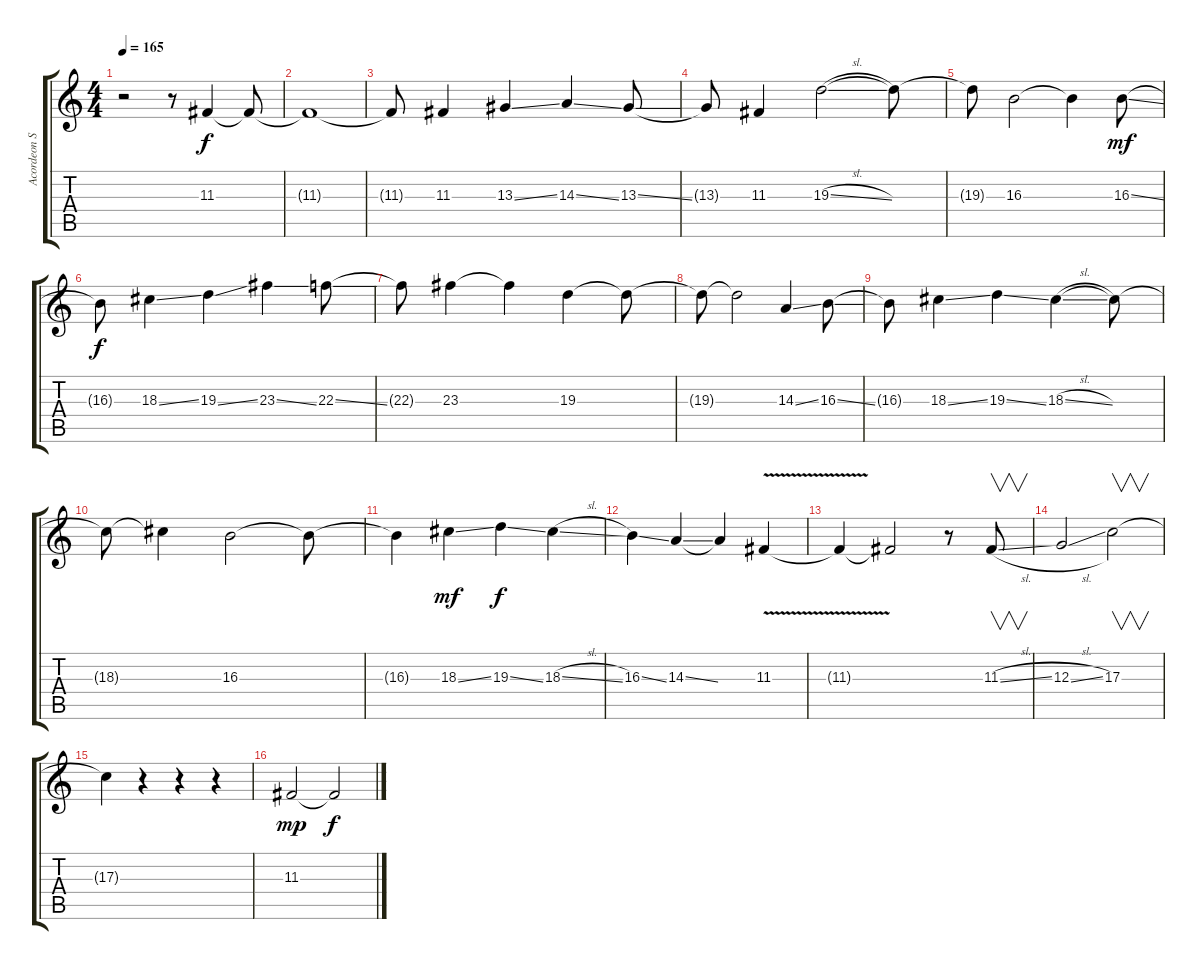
\track ("Acordeon Sergio Acosta" "Acordeon S") {instrument accordion}
\staff {score tabs}
\tuning (E4 B3 G3 D3 A2 E2) {hide}
\ts (4 4)
\tempo 165
\clef g2
\ks c
r.2{dy f instrument accordion} r.8 11.3.4 11.3{t}.8 |
11.3{t}.1 |
11.3{t}.8 11.3.4 13.3{ss}.4 14.3{ss}.4 13.3{ss}.8 |
13.3{t}.8 11.3.4 19.3{sl}.2 19.3{t}.8 |
19.3{t}.8 16.3.2 16.3{t}.4 16.3{ss}.8{dy mf} |
16.3{t}.8{dy f} 18.3{ss}.4 19.3{ss}.4 23.3{ss}.4 22.3{ss}.8 |
22.3{t}.8 23.3.4 23.3{t}.4 19.3.4 19.3{t}.8 |
19.3{t}.8 19.3{t}.2 14.3{ss}.4 16.3{ss}.8 |
16.3{t}.8 18.3{ss}.4 19.3{ss}.4 18.3{sl}.4 18.3{t}.8 |
18.3{t}.8 18.3{t}.4 16.3.2 16.3{t}.8 |
16.3{t}.4 18.3{ss}.4{dy mf} 19.3{ss}.4{dy f} 18.3{sl}.4 |
16.3{ss}.4 14.3{ss}.4 14.3{t}.4 11.3{v}.4 |
11.3{t}.4 11.3{t}.2 r.8 11.3{sl}.8{v} |
12.3{sl}.2 17.3.2{v} |
17.3{t}.4 r.4 r.4 r.4 |
11.3.2{dy mp} 11.3{t}.2{dy f}
